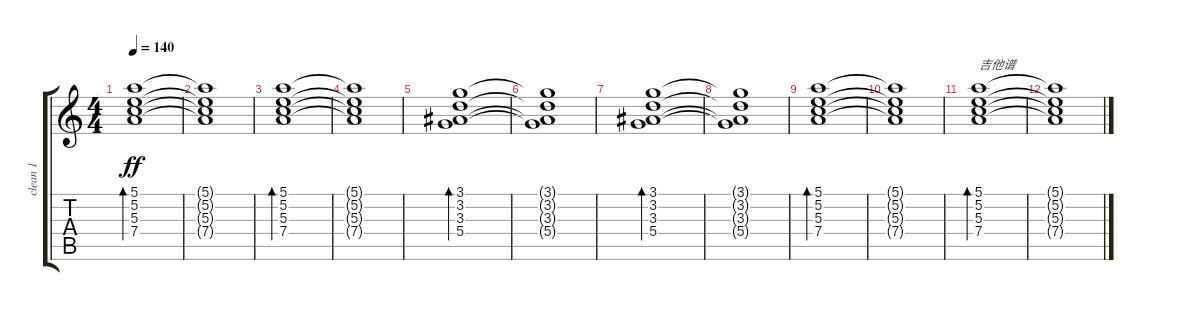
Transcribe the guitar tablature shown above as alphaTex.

\track ("clean 1" "clean 1") {instrument electricguitarclean}
\staff {score tabs}
\tuning (E4 B3 G3 D3 A2 E2) {hide}
\ts (4 4)
\tempo 140
\clef g2
\ks c
(5.1 5.2 5.3 7.4).1{bd 120 dy ff} |
(5.1{t} 5.2{t} 5.3{t} 7.4{t}).1 |
(5.1 5.2 5.3 7.4).1{bd 120} |
(5.1{t} 5.2{t} 5.3{t} 7.4{t}).1 |
(3.1 3.2 3.3 5.4).1{bd 120} |
(3.1{t} 3.2{t} 3.3{t} 5.4{t}).1 |
(3.1 3.2 3.3 5.4).1{bd 120} |
(3.1{t} 3.2{t} 3.3{t} 5.4{t}).1 |
(5.1 5.2 5.3 7.4).1{bd 120} |
(5.1{t} 5.2{t} 5.3{t} 7.4{t}).1 |
(5.1 5.2 5.3 7.4).1{bd 120 txt "吉他谱"} |
(5.1{t} 5.2{t} 5.3{t} 7.4{t}).1
